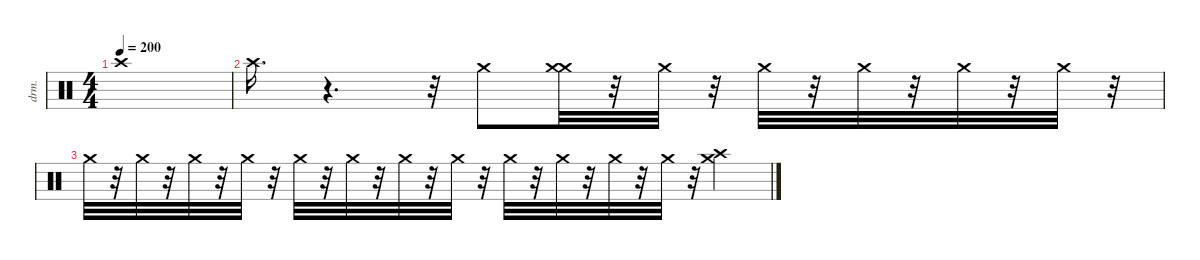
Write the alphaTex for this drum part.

\defaultSystemsLayout 4
\hideDynamics
\bracketExtendMode nobrackets
\otherSystemsTrackNameOrientation horizontal
\track ("Drums" "drm.") {instrument percussion}
\staff {score}
\articulation defaults
\ts (4 4)
\tempo 200
\clef neutral
\ks c "Crash high (hit)".1{dy f beam Down}
|
"Crash high (hit)".16{d beam Down} r.4{d beam Down} r.32{beam Down} "Crash medium (hit)".8{beam Down} ("Crash medium (hit)" "Crash medium (hit)").32{dy pp beam Down} r.32{beam Down} "Crash medium (hit)".32{beam Down} r.32{beam Down} "Crash medium (hit)".32{beam Down} r.32{beam Down} "Crash medium (hit)".32{dy p beam Down} r.32{beam Down} "Crash medium (hit)".32{beam Down} r.32{beam Down} "Crash medium (hit)".32{beam Down} r.32{beam Down} |
"Crash medium (hit)".32{beam Down} r.32{beam Down} "Crash medium (hit)".32{dy mp beam Down} r.32{beam Down} "Crash medium (hit)".32{beam Down} r.32{beam Down} "Crash medium (hit)".32{beam Down} r.32{beam Down} "Crash medium (hit)".32{beam Down} r.32{beam Down} "Crash medium (hit)".32{dy mf beam Down} r.32{beam Down} "Crash medium (hit)".32{beam Down} r.32{beam Down} "Crash medium (hit)".32{beam Down} r.32{beam Down} "Crash medium (hit)".32{beam Down} r.32{beam Down} "Crash medium (hit)".32{dy f beam Down} r.32{beam Down} "Crash medium (hit)".32{beam Down} r.32{beam Down} "Crash medium (hit)".32{beam Down} r.32{beam Down} ("Crash high (hit)" "Crash medium (hit)").4{beam Down}
